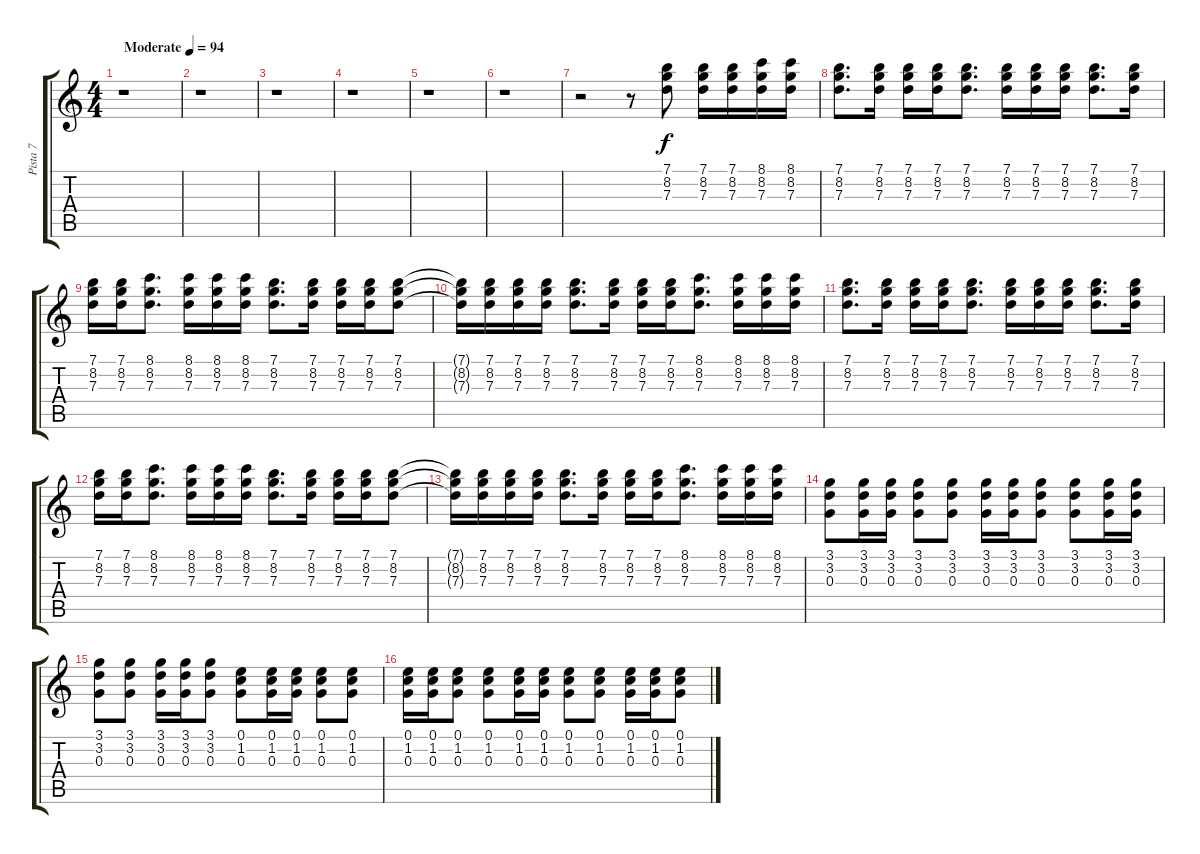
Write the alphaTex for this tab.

\track ("Pista 7" "Pista 7") {instrument acousticguitarsteel}
\staff {score tabs}
\tuning (E4 B3 G3 D3 A2 E2) {hide}
\ts (4 4)
\tempo (94 "Moderate")
\clef g2
\ks c
r.1{dy f instrument acousticguitarsteel} |
r.1 |
r.1 |
r.1 |
r.1 |
r.1 |
r.2 r.8 (7.1 8.2 7.3).8 (7.1 8.2 7.3).16 (7.1 8.2 7.3).16 (8.1 8.2 7.3).16 (8.1 8.2 7.3).16 |
(7.1 8.2 7.3).8{d} (7.1 8.2 7.3).16 (7.1 8.2 7.3).16 (7.1 8.2 7.3).16 (7.1 8.2 7.3).8{d} (7.1 8.2 7.3).16 (7.1 8.2 7.3).16 (7.1 8.2 7.3).16 (7.1 8.2 7.3).8{d} (7.1 8.2 7.3).16 |
(7.1 8.2 7.3).16 (7.1 8.2 7.3).16 (8.1 8.2 7.3).8{d} (8.1 8.2 7.3).16 (8.1 8.2 7.3).16 (8.1 8.2 7.3).16 (7.1 8.2 7.3).8{d} (7.1 8.2 7.3).16 (7.1 8.2 7.3).16 (7.1 8.2 7.3).16 (7.1 8.2 7.3).8 |
(7.1{t} 8.2{t} 7.3{t}).16 (7.1 8.2 7.3).16 (7.1 8.2 7.3).16 (7.1 8.2 7.3).16 (7.1 8.2 7.3).8{d} (7.1 8.2 7.3).16 (7.1 8.2 7.3).16 (7.1 8.2 7.3).16 (8.1 8.2 7.3).8{d} (8.1 8.2 7.3).16 (8.1 8.2 7.3).16 (8.1 8.2 7.3).16 |
(7.1 8.2 7.3).8{d} (7.1 8.2 7.3).16 (7.1 8.2 7.3).16 (7.1 8.2 7.3).16 (7.1 8.2 7.3).8{d} (7.1 8.2 7.3).16 (7.1 8.2 7.3).16 (7.1 8.2 7.3).16 (7.1 8.2 7.3).8{d} (7.1 8.2 7.3).16 |
(7.1 8.2 7.3).16 (7.1 8.2 7.3).16 (8.1 8.2 7.3).8{d} (8.1 8.2 7.3).16 (8.1 8.2 7.3).16 (8.1 8.2 7.3).16 (7.1 8.2 7.3).8{d} (7.1 8.2 7.3).16 (7.1 8.2 7.3).16 (7.1 8.2 7.3).16 (7.1 8.2 7.3).8 |
(7.1{t} 8.2{t} 7.3{t}).16 (7.1 8.2 7.3).16 (7.1 8.2 7.3).16 (7.1 8.2 7.3).16 (7.1 8.2 7.3).8{d} (7.1 8.2 7.3).16 (7.1 8.2 7.3).16 (7.1 8.2 7.3).16 (8.1 8.2 7.3).8{d} (8.1 8.2 7.3).16 (8.1 8.2 7.3).16 (8.1 8.2 7.3).16 |
(3.1 3.2 0.3).8 (3.1 3.2 0.3).16 (3.1 3.2 0.3).16 (3.1 3.2 0.3).8 (3.1 3.2 0.3).8 (3.1 3.2 0.3).16 (3.1 3.2 0.3).16 (3.1 3.2 0.3).8 (3.1 3.2 0.3).8 (3.1 3.2 0.3).16 (3.1 3.2 0.3).16 |
(3.1 3.2 0.3).8 (3.1 3.2 0.3).8 (3.1 3.2 0.3).16 (3.1 3.2 0.3).16 (3.1 3.2 0.3).8 (0.1 1.2 0.3).8 (0.1 1.2 0.3).16 (0.1 1.2 0.3).16 (0.1 1.2 0.3).8 (0.1 1.2 0.3).8 |
(0.1 1.2 0.3).16 (0.1 1.2 0.3).16 (0.1 1.2 0.3).8 (0.1 1.2 0.3).8 (0.1 1.2 0.3).16 (0.1 1.2 0.3).16 (0.1 1.2 0.3).8 (0.1 1.2 0.3).8 (0.1 1.2 0.3).16 (0.1 1.2 0.3).16 (0.1 1.2 0.3).8
